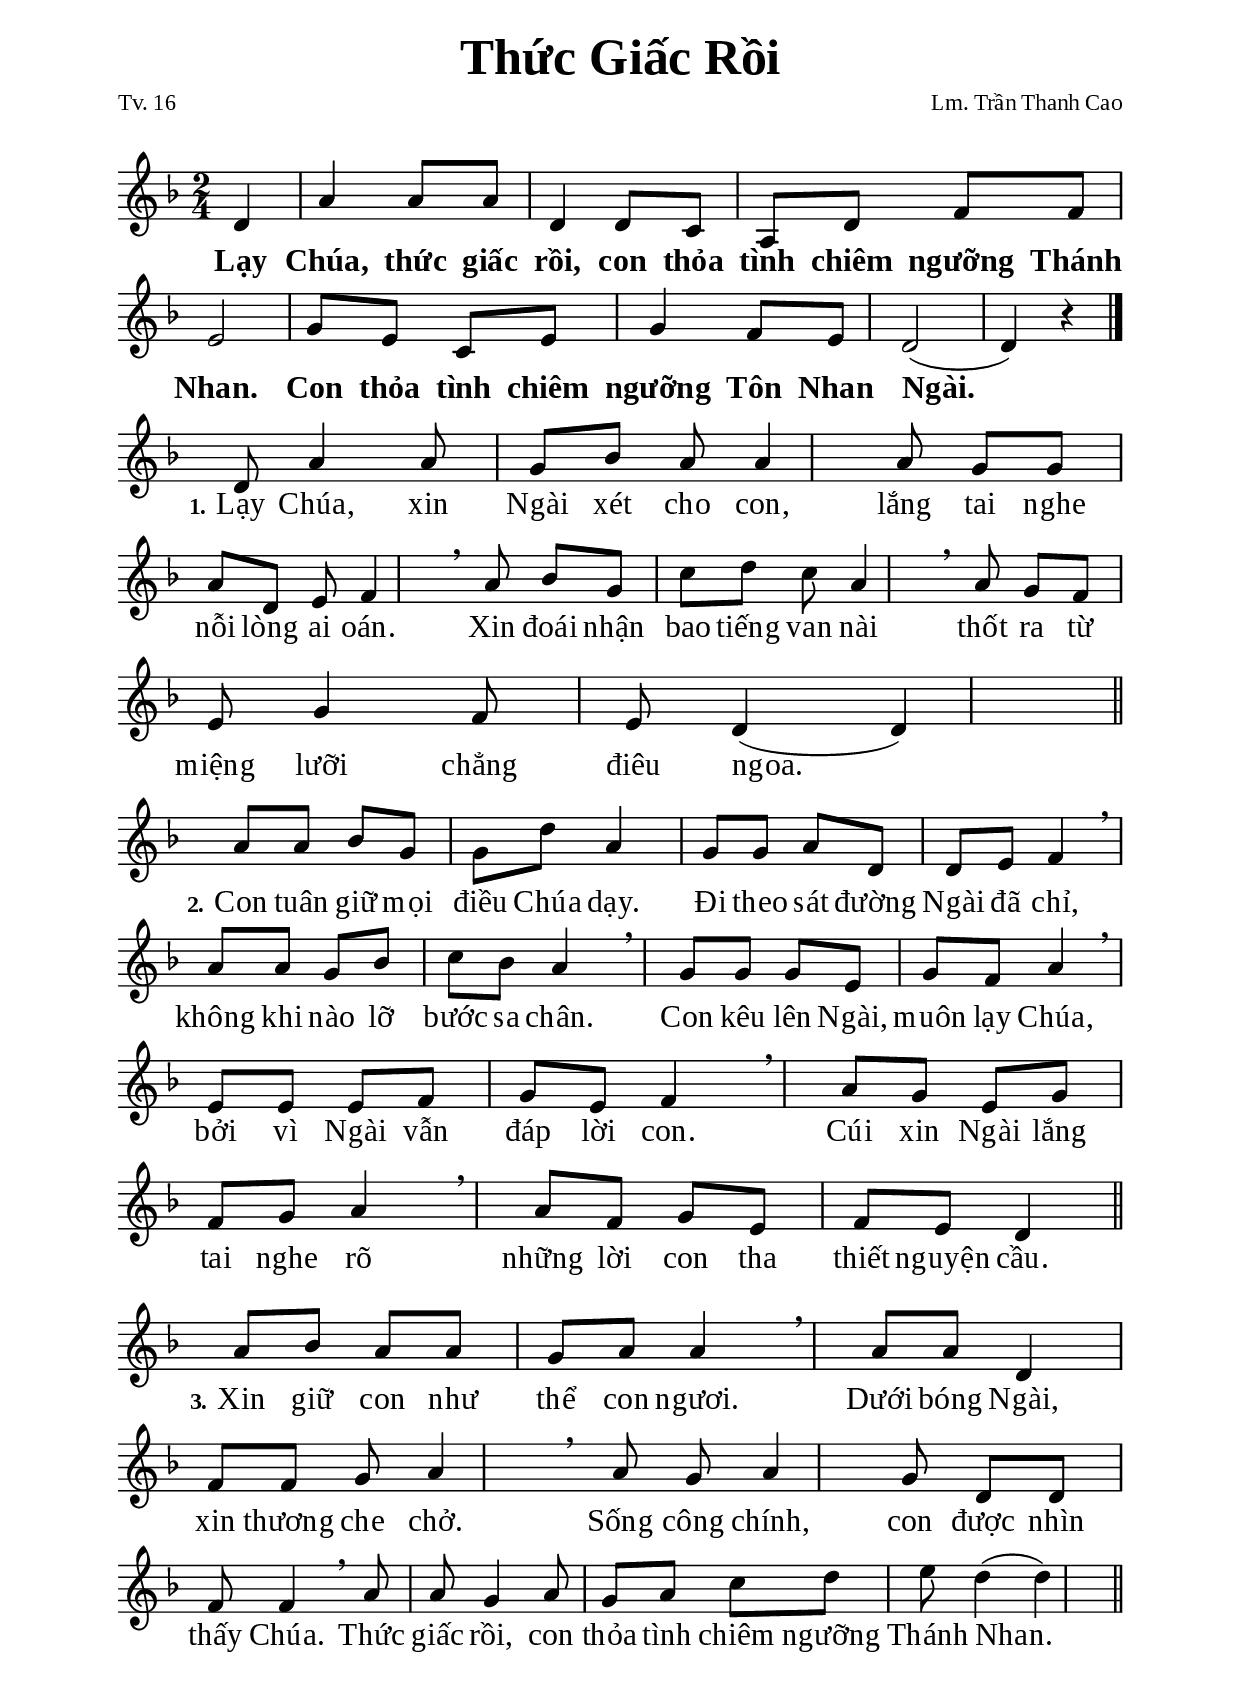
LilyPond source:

% Cài đặt chung
\version "2.20.0"
\include "english.ly"

\header {
  title = \markup { \fontsize #3 "Thức Giấc Rồi" }
  poet = "Tv. 16"
  composer = "Lm. Trần Thanh Cao"
  arranger = " "
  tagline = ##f
}

\paper {
  #(set-paper-size "a4")
  top-margin = 10\mm
  bottom-margin = 10\mm
  left-margin = 20\mm
  right-margin = 20\mm
  indent = #0
  #(define fonts
    (make-pango-font-tree
      "Liberation Serif"
      "Liberation Serif"
      "Liberation Serif"
      (/ 20 20)))
  page-count = #1
}

% Nhạc điệp khúc
nhacDiepKhuc= \relative c' {
  \partial 4 d4 |
  a' a8 a |
  d,4 d8 c |
  a d f f |
  e2 |
  g8 e c e |
  g4 f8 e |
  d2 ( |
  d4) r \bar "|."
}

% Nhạc phiên khúc
nhacPhienKhucMot = \relative c' {
  d8 a'4 a8 g bf a a4
  a8 g g a d, e f4 \breathe
  a8 bf g c d c a4 \breathe
  a8 g f e g4
  f8 e d4 (d) \bar "||"
  
}

nhacPhienKhucHai = \relative c'' {
  a8 a bf g g d' a4
  g8 g a d, d e f4 \breathe
  a8 a g bf c bf a4 \breathe
  g8 g g e g f a4 \breathe
  e8 e e f g e f4 \breathe
  a8 g e g f g a4 \breathe
  a8 f g e f e d4 \bar "||"
}

nhacPhienKhucBa = \relative c'' {
  a8 bf a a g a a4 \breathe
  a8 a d,4 f8 f g a4 \breathe
  a8 g a4 g8 d d f f4 \breathe
  a8 a g4 a8 g a c d e d4 (d) \bar "||"
}

% Lời điệp khúc
loiDiepKhuc = \lyricmode {
  Lạy Chúa, thức giấc rồi,
  con thỏa tình chiêm ngưỡng Thánh Nhan.
  Con thỏa tình chiêm ngưỡng Tôn Nhan Ngài.
}

% Lời phiên khúc
loiPhienKhucMot = \lyricmode {
  \set stanza = #"1."
  Lạy Chúa, xin Ngài xét cho con,
  lắng tai nghe nỗi lòng ai oán.
  Xin đoái nhận bao tiếng van nài
  thốt ra từ miệng lưỡi chẳng điêu ngoa.
}

loiPhienKhucHai = \lyricmode {
  \set stanza = #"2."
  Con tuân giữ mọi điều Chúa dạy.
  Đi theo sát đường Ngài đã chỉ,
  không khi nào lỡ bước sa chân.
  Con kêu lên Ngài,
  muôn lạy Chúa, bởi vì Ngài vẫn đáp lời con.
  Cúi xin Ngài lắng tai nghe rõ
  những lời con tha thiết nguyện cầu.
}

loiPhienKhucBa = \lyricmode {
  \set stanza = #"3."
  Xin giữ con như thể con ngươi.
  Dưới bóng Ngài, xin thương che chở.
  Sống công chính, con được nhìn thấy Chúa.
  Thức giấc rồi, con thỏa tình chiêm ngưỡng Thánh Nhan.
}


% Dàn trang
\score {
  \new ChoirStaff <<
    \new Staff = diepKhuc \with {
        \consists "Merge_rests_engraver"
        \magnifyStaff #(magstep +1)
      }
      <<
      \new Voice = beSop {
        \key f \major \time 2/4 \nhacDiepKhuc
      }
    >>
    \new Lyrics \lyricsto beSop \loiDiepKhuc
  >>
  \layout {
    \override Lyrics.LyricText.font-series = #'bold
    \override Lyrics.LyricText.font-size = #+3
    \override Lyrics.LyricSpace.minimum-distance = #1.5
    \override Score.BarNumber.break-visibility = ##(#f #f #f)
    \override Score.SpacingSpanner.uniform-stretching = ##t
  }
}

\score {
  \new ChoirStaff <<
    \new Staff = phienKhuc \with {
        \magnifyStaff #(magstep +1)
      }
      <<
      \new Voice = beSop {
        \key f \major \time 2/4 \nhacPhienKhucMot
      }
    >>
    \new Lyrics \lyricsto beSop \loiPhienKhucMot
  >>
  \layout {
    \override Staff.TimeSignature.transparent = ##t
    \override Lyrics.LyricText.font-size = #+3
    \override Lyrics.LyricSpace.minimum-distance = #0.5
    \override Score.BarNumber.break-visibility = ##(#f #f #f)
    \override Score.SpacingSpanner.uniform-stretching = ##t
    \set Score.barAlways = ##t
    \set Score.defaultBarType = ""
  } 
}

\score {
  \new ChoirStaff <<
    \new Staff = phienKhuc \with {
        \magnifyStaff #(magstep +1)
      }
      <<
      \new Voice = beSop {
        \key f \major \time 2/4 \nhacPhienKhucHai
      }
    >>
    \new Lyrics \lyricsto beSop \loiPhienKhucHai
  >>
  \layout {
    \override Staff.TimeSignature.transparent = ##t
    \override Lyrics.LyricText.font-size = #+3
    \override Lyrics.LyricSpace.minimum-distance = #0.5
    \override Score.BarNumber.break-visibility = ##(#f #f #f)
    \override Score.SpacingSpanner.uniform-stretching = ##t
    \set Score.barAlways = ##t
    \set Score.defaultBarType = ""
  } 
}

\score {
  \new ChoirStaff <<
    \new Staff = phienKhuc \with {
        \magnifyStaff #(magstep +1)
      }
      <<
      \new Voice = beSop {
        \key f \major \time 2/4 \nhacPhienKhucBa
      }
    >>
    \new Lyrics \lyricsto beSop \loiPhienKhucBa
  >>
  \layout {
    \override Staff.TimeSignature.transparent = ##t
    \override Lyrics.LyricText.font-size = #+3
    \override Lyrics.LyricSpace.minimum-distance = #0.5
    \override Score.BarNumber.break-visibility = ##(#f #f #f)
    \override Score.SpacingSpanner.uniform-stretching = ##t
    \set Score.barAlways = ##t
    \set Score.defaultBarType = ""
  } 
}
